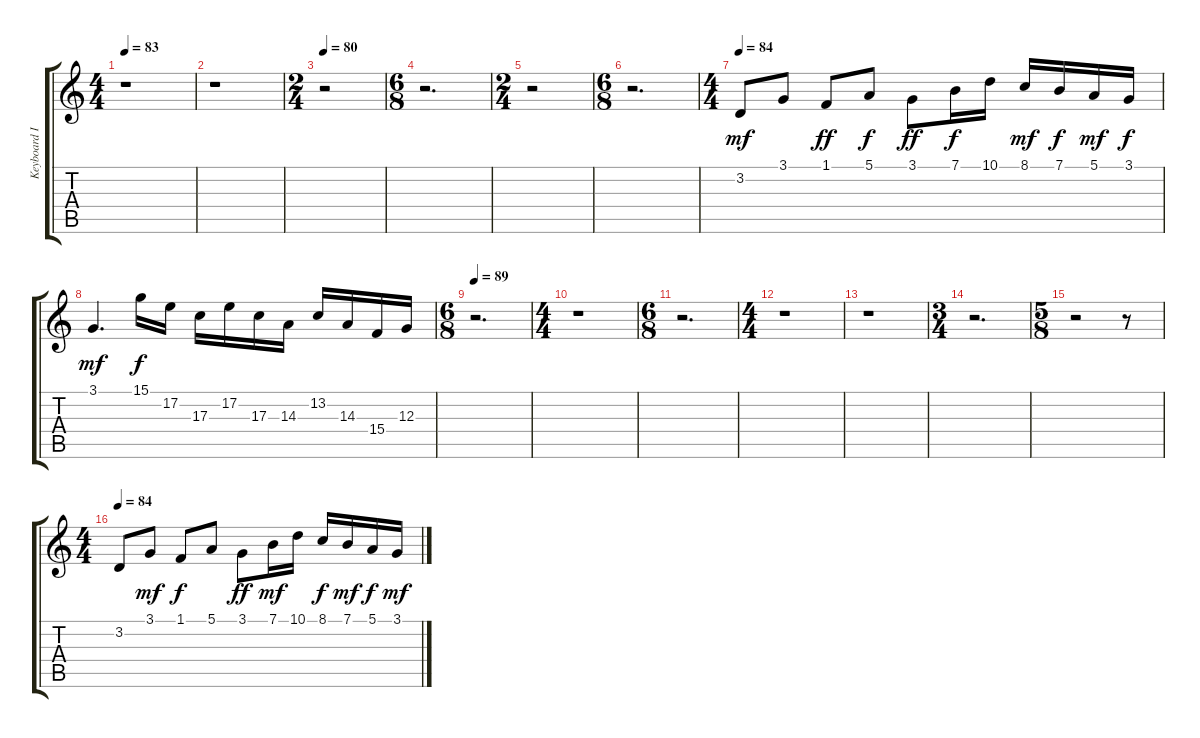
\track ("Keyboard III" "Keyboard I") {instrument lead1square}
\staff {score tabs}
\tuning (E4 B3 G3 D3 A2 E2) {hide}
\ts (4 4)
\tempo 83
\clef g2
\ks c
r.1{dy f} |
r.1 |
\ts (2 4)
\tempo 80
r.2 |
\ts (6 8)
r.2{d} |
\ts (2 4)
r.2 |
\ts (6 8)
r.2{d} |
\ts (4 4)
\tempo 84
3.2.8{dy mf} 3.1.8 1.1.8{dy ff} 5.1.8{dy f} 3.1.8{dy ff} 7.1.16{dy f} 10.1.16 8.1.16{dy mf} 7.1.16{dy f} 5.1.16{dy mf} 3.1.16{dy f} |
3.1.4{d dy mf} 15.1.16{dy f} 17.2.16 17.3.16 17.2.16 17.3.16 14.3.16 13.2.16 14.3.16 15.4.16 12.3.16 |
\ts (6 8)
\tempo 89
r.2{d} |
\ts (4 4)
r.1 |
\ts (6 8)
r.2{d} |
\ts (4 4)
r.1 |
r.1 |
\ts (3 4)
r.2{d} |
\ts (5 8)
r.2 r.8 |
\ts (4 4)
\tempo 84
3.2.8 3.1.8{dy mf} 1.1.8{dy f} 5.1.8 3.1.8{dy ff} 7.1.16{dy mf} 10.1.16 8.1.16{dy f} 7.1.16{dy mf} 5.1.16{dy f} 3.1.16{dy mf}
